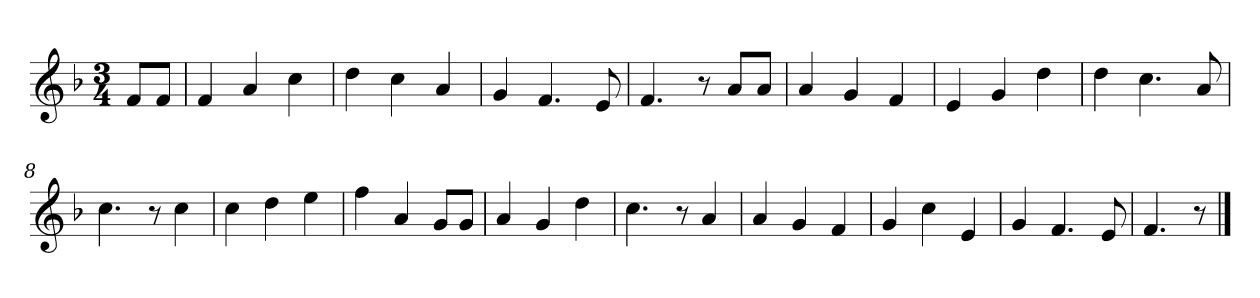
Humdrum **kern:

**kern
*part1
*staff1
*clefG2
*k[b-]
*F:
*M3/4
*MM120
=
8f/L
8f/J
=1
4f
4a
4cc
=2
4dd
4cc
4a
=3
4g
4.f
8e
=4
4.f
8r
8a/L
8a/J
=5
4a
4g
4f
=6
4e
4g
4dd
=7
4dd
4.cc
8a
=8
4.cc
8r
4cc
=9
4cc
4dd
4ee
=10
4ff
4a
8g/L
8g/J
=11
4a
4g
4dd
=12
4.cc
8r
4a
=13
4a
4g
4f
=14
4g
4cc
4e
=15
4g
4.f
8e
=16
4.f
8r
==
*-
